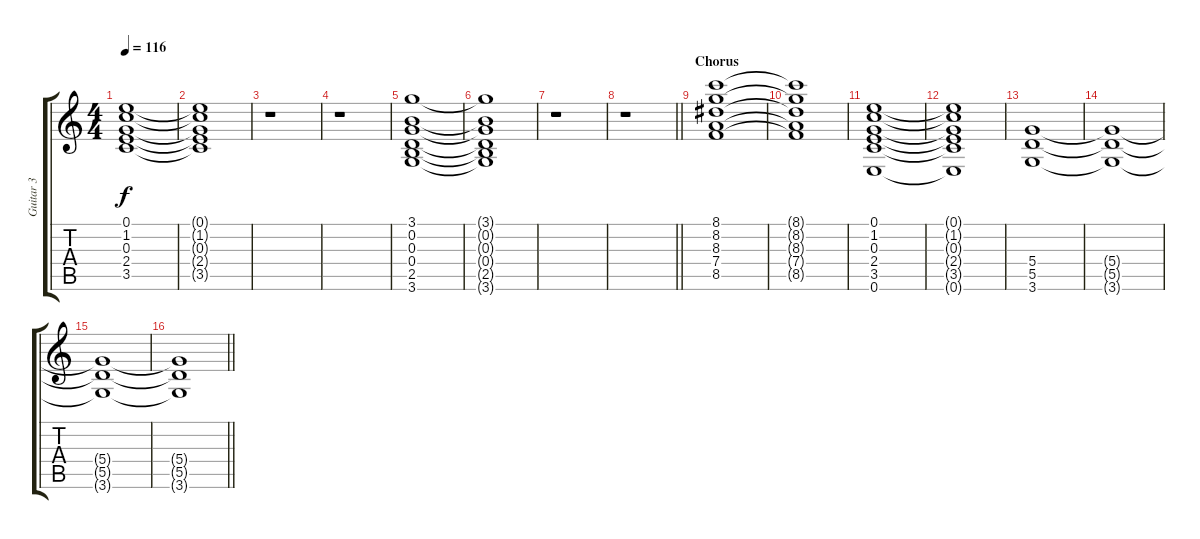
\track ("Guitar 3" "Guitar 3") {instrument electricguitarclean}
\staff {score tabs}
\tuning (E4 B3 G3 D3 A2 E2) {hide}
\ts (4 4)
\tempo 116
\clef g2
\ks c
(0.1 1.2 0.3 2.4 3.5).1{dy f} |
(0.1{t} 1.2{t} 0.3{t} 2.4{t} 3.5{t}).1 |
r.1 |
r.1 |
(3.1 0.2 0.3 0.4 2.5 3.6).1 |
(3.1{t} 0.2{t} 0.3{t} 0.4{t} 2.5{t} 3.6{t}).1 |
r.1 |
\barLineRight lightlight
r.1 |
\section ("" "Chorus")
(8.1 8.2 8.3 7.4 8.5).1 |
(8.1{t} 8.2{t} 8.3{t} 7.4{t} 8.5{t}).1 |
(0.1 1.2 0.3 2.4 3.5 0.6).1 |
(0.1{t} 1.2{t} 0.3{t} 2.4{t} 3.5{t} 0.6{t}).1 |
(5.4 5.5 3.6).1 |
(5.4{t} 5.5{t} 3.6{t}).1 |
(5.4{t} 5.5{t} 3.6{t}).1 |
\barLineRight lightlight
(5.4{t} 5.5{t} 3.6{t}).1
